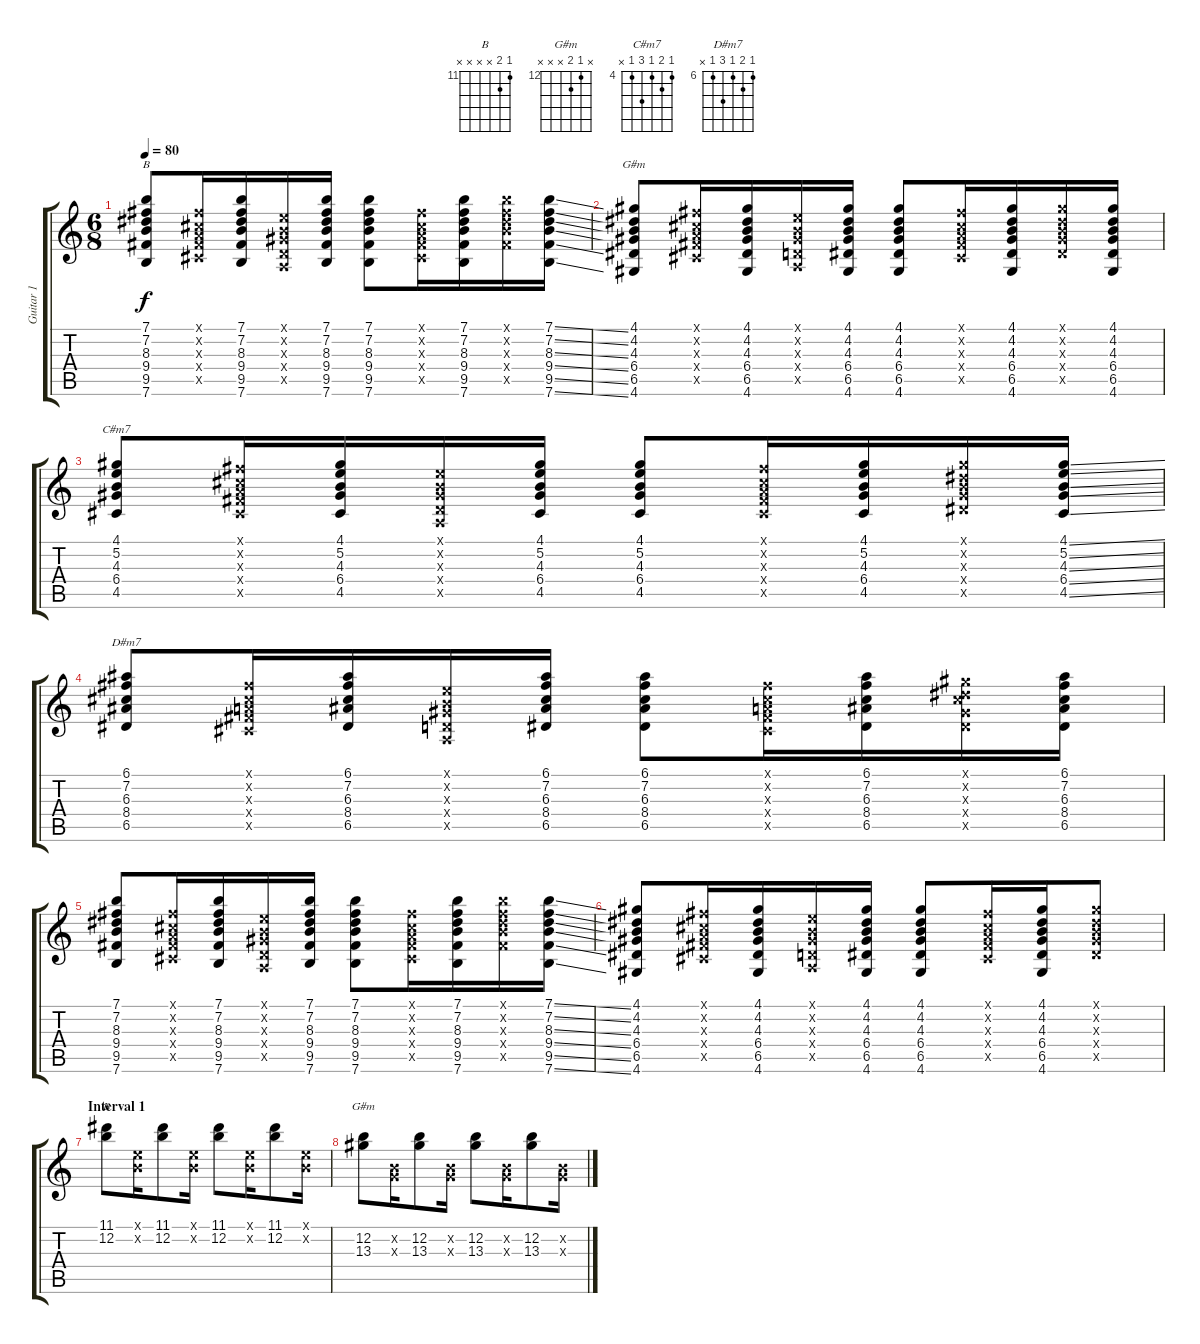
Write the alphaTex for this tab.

\track ("Guitar 1" "Guitar 1") {instrument acousticguitarnylon}
\staff {score tabs}
\tuning (E4 B3 G3 D3 A2 E2) {hide}
\chord ("B" 7 7 8 9 9 7) {firstfret 7}
\chord ("G#m" 4 4 4 6 6 4) {firstfret 4}
\chord ("C#m7" 4 5 4 6 4 x) {firstfret 4}
\chord ("D#m7" 6 7 6 8 6 x) {firstfret 6}
\chord ("B" 11 12 x x x x) {firstfret 11}
\chord ("G#m" x 12 13 x x x) {firstfret 12}
\ts (6 8)
\tempo 80
\clef g2
\ks c
(7.1 7.2 8.3 9.4 9.5 7.6).8{ch "B" dy f} (2.1{x} 2.2{x} 2.3{x} 4.4{x} 4.5{x}).16 (7.1 7.2 8.3 9.4 9.5 7.6).16 (0.1{x} 0.2{x} 1.3{x} 0.4{x} 0.5{x}).16 (7.1 7.2 8.3 9.4 9.5 7.6).16 (7.1 7.2 8.3 9.4 9.5 7.6).8 (2.1{x} 2.2{x} 2.3{x} 4.4{x} 4.5{x}).16 (7.1 7.2 8.3 9.4 9.5 7.6).16 (7.1{x} 7.2{x} 8.3{x} 9.4{x} 9.5{x}).16 (7.1{ss} 7.2{ss} 8.3{ss} 9.4{ss} 9.5{ss} 7.6{ss}).16 |
(4.1 4.2 4.3 6.4 6.5 4.6).8{ch "G#m"} (2.1{x} 2.2{x} 2.3{x} 4.4{x} 4.5{x}).16 (4.1 4.2 4.3 6.4 6.5 4.6).16 (0.1{x} 0.2{x} 1.3{x} 0.4{x} 0.5{x}).16 (4.1 4.2 4.3 6.4 6.5 4.6).16 (4.1 4.2 4.3 6.4 6.5 4.6).8 (2.1{x} 2.2{x} 2.3{x} 4.4{x} 4.5{x}).16 (4.1 4.2 4.3 6.4 6.5 4.6).16 (4.1{x} 4.2{x} 4.3{x} 6.4{x} 6.5{x}).16 (4.1 4.2 4.3 6.4 6.5 4.6).16 |
(4.1 5.2 4.3 6.4 4.5).8{ch "C#m7"} (2.1{x} 2.2{x} 2.3{x} 4.4{x} 4.5{x}).16 (4.1 5.2 4.3 6.4 4.5).16 (0.1{x} 0.2{x} 1.3{x} 0.4{x} 0.5{x}).16 (4.1 5.2 4.3 6.4 4.5).16 (4.1 5.2 4.3 6.4 4.5).8 (2.1{x} 2.2{x} 2.3{x} 4.4{x} 4.5{x}).16 (4.1 5.2 4.3 6.4 4.5).16 (4.1{x} 4.2{x} 4.3{x} 6.4{x} 6.5{x}).16 (4.1{ss} 5.2{ss} 4.3{ss} 6.4{ss} 4.5{ss}).16 |
(6.1 7.2 6.3 8.4 6.5).8{ch "D#m7"} (2.1{x} 2.2{x} 2.3{x} 4.4{x} 4.5{x}).16 (6.1 7.2 6.3 8.4 6.5).16 (0.1{x} 0.2{x} 1.3{x} 0.4{x} 0.5{x}).16 (6.1 7.2 6.3 8.4 6.5).16 (6.1 7.2 6.3 8.4 6.5).8 (2.1{x} 2.2{x} 2.3{x} 4.4{x} 4.5{x}).16 (6.1 7.2 6.3 8.4 6.5).16 (4.1{x} 4.2{x} 6.3{x} 6.4{x} 6.5{x}).16 (6.1 7.2 6.3 8.4 6.5).16 |
(7.1 7.2 8.3 9.4 9.5 7.6).8 (2.1{x} 2.2{x} 2.3{x} 4.4{x} 4.5{x}).16 (7.1 7.2 8.3 9.4 9.5 7.6).16 (0.1{x} 0.2{x} 1.3{x} 0.4{x} 0.5{x}).16 (7.1 7.2 8.3 9.4 9.5 7.6).16 (7.1 7.2 8.3 9.4 9.5 7.6).8 (2.1{x} 2.2{x} 2.3{x} 4.4{x} 4.5{x}).16 (7.1 7.2 8.3 9.4 9.5 7.6).16 (7.1{x} 7.2{x} 8.3{x} 9.4{x} 9.5{x}).16 (7.1{ss} 7.2{ss} 8.3{ss} 9.4{ss} 9.5{ss} 7.6{ss}).16 |
(4.1 4.2 4.3 6.4 6.5 4.6).8 (2.1{x} 2.2{x} 2.3{x} 4.4{x} 4.5{x}).16 (4.1 4.2 4.3 6.4 6.5 4.6).16 (0.1{x} 0.2{x} 1.3{x} 0.4{x} 0.5{x}).16 (4.1 4.2 4.3 6.4 6.5 4.6).16 (4.1 4.2 4.3 6.4 6.5 4.6).8 (2.1{x} 2.2{x} 2.3{x} 4.4{x} 4.5{x}).16 (4.1 4.2 4.3 6.4 6.5 4.6).16 (4.1{x} 4.2{x} 4.3{x} 6.4{x} 6.5{x}).8 |
\section ("" "Interval 1")
(11.1 12.2).8{ch "B"} (0.1{x} 0.2{x}).16 (11.1 12.2).8 (0.1{x} 0.2{x}).16 (11.1 12.2).8 (0.1{x} 0.2{x}).16 (11.1 12.2).8 (0.1{x} 0.2{x}).16 |
(12.2 13.3).8{ch "G#m"} (0.2{x} 0.3{x}).16 (12.2 13.3).8 (0.2{x} 0.3{x}).16 (12.2 13.3).8 (0.2{x} 0.3{x}).16 (12.2 13.3).8 (0.2{x} 0.3{x}).16
